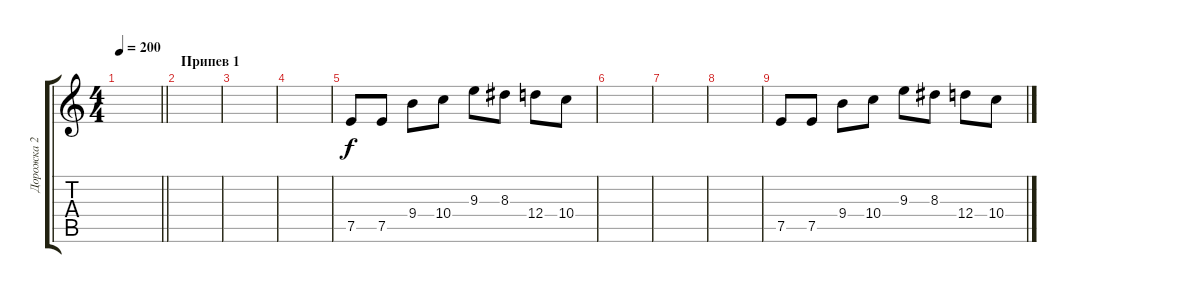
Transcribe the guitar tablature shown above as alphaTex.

\track ("Дорожка 2" "Дорожка 2") {instrument distortionguitar}
\staff {score tabs}
\tuning (E4 B3 G3 D3 A2 E2) {hide}
\ts (4 4)
\tempo 200
\clef g2
\barLineRight lightlight
\ks c
|
\section ("" "Припев 1")
|
|
|
7.5.8 7.5.8 9.4.8 10.4.8 9.3.8 8.3.8 12.4.8 10.4.8 |
|
|
|
7.5.8 7.5.8 9.4.8 10.4.8 9.3.8 8.3.8 12.4.8 10.4.8
